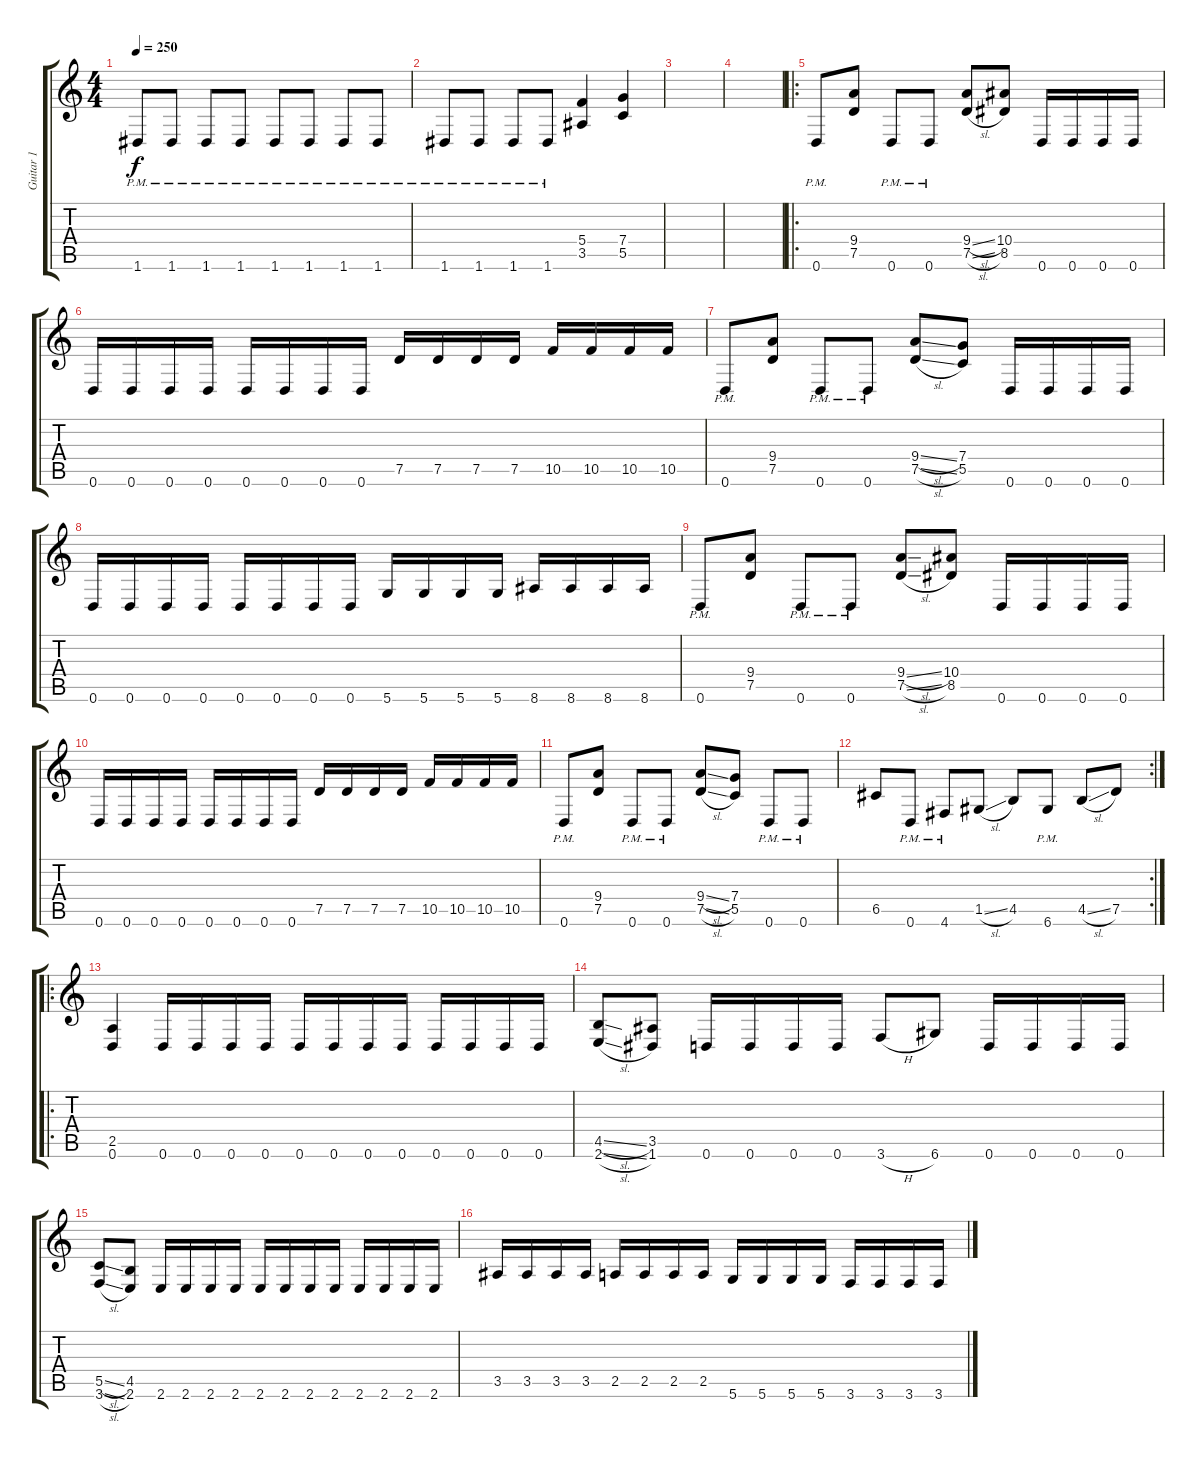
\track ("Guitar 1" "Guitar 1") {instrument distortionguitar}
\staff {score tabs}
\tuning (D4 A3 F3 C3 G2 D2) {hide}
\ts (4 4)
\tempo 250
\clef g2
\ks c
1.6{pm}.8{dy f} 1.6{pm}.8 1.6{pm}.8 1.6{pm}.8 1.6{pm}.8 1.6{pm}.8 1.6{pm}.8 1.6{pm}.8 |
1.6{pm}.8 1.6{pm}.8 1.6{pm}.8 1.6{pm}.8 (5.4 3.5).4 (7.4 5.5).4 |
|
|
\ro
0.6{pm}.8{volume 16} (9.4 7.5).8 0.6{pm}.8 0.6{pm}.8 (9.4{sl} 7.5{sl}).8 (10.4 8.5).8 0.6.16 0.6.16 0.6.16 0.6.16 |
0.6.16 0.6.16 0.6.16 0.6.16 0.6.16 0.6.16 0.6.16 0.6.16 7.5.16 7.5.16 7.5.16 7.5.16 10.5.16 10.5.16 10.5.16 10.5.16 |
0.6{pm}.8 (9.4 7.5).8 0.6{pm}.8 0.6{pm}.8 (9.4{sl} 7.5{sl}).8 (7.4 5.5).8 0.6.16 0.6.16 0.6.16 0.6.16 |
0.6.16 0.6.16 0.6.16 0.6.16 0.6.16 0.6.16 0.6.16 0.6.16 5.6.16 5.6.16 5.6.16 5.6.16 8.6.16 8.6.16 8.6.16 8.6.16 |
0.6{pm}.8 (9.4 7.5).8 0.6{pm}.8 0.6{pm}.8 (9.4{sl} 7.5{sl}).8 (10.4 8.5).8 0.6.16 0.6.16 0.6.16 0.6.16 |
0.6.16 0.6.16 0.6.16 0.6.16 0.6.16 0.6.16 0.6.16 0.6.16 7.5.16 7.5.16 7.5.16 7.5.16 10.5.16 10.5.16 10.5.16 10.5.16 |
0.6{pm}.8 (9.4 7.5).8 0.6{pm}.8 0.6{pm}.8 (9.4{sl} 7.5{sl}).8 (7.4 5.5).8 0.6{pm}.8 0.6{pm}.8 |
\rc 2
6.5.8 0.6{pm}.8 4.6{pm}.8 1.5{sl}.8 4.5.8 6.6{pm}.8 4.5{sl}.8 7.5.8 |
\ro
(2.5 0.6).4 0.6.16 0.6.16 0.6.16 0.6.16 0.6.16 0.6.16 0.6.16 0.6.16 0.6.16 0.6.16 0.6.16 0.6.16 |
(4.5{sl} 2.6{sl}).8 (3.5 1.6).8 0.6.16 0.6.16 0.6.16 0.6.16 3.6{h}.8 6.6.8 0.6.16 0.6.16 0.6.16 0.6.16 |
(5.5{sl} 3.6{sl}).8 (4.5 2.6).8 2.6.16 2.6.16 2.6.16 2.6.16 2.6.16 2.6.16 2.6.16 2.6.16 2.6.16 2.6.16 2.6.16 2.6.16 |
3.5.16 3.5.16 3.5.16 3.5.16 2.5.16 2.5.16 2.5.16 2.5.16 5.6.16 5.6.16 5.6.16 5.6.16 3.6.16 3.6.16 3.6.16 3.6.16
